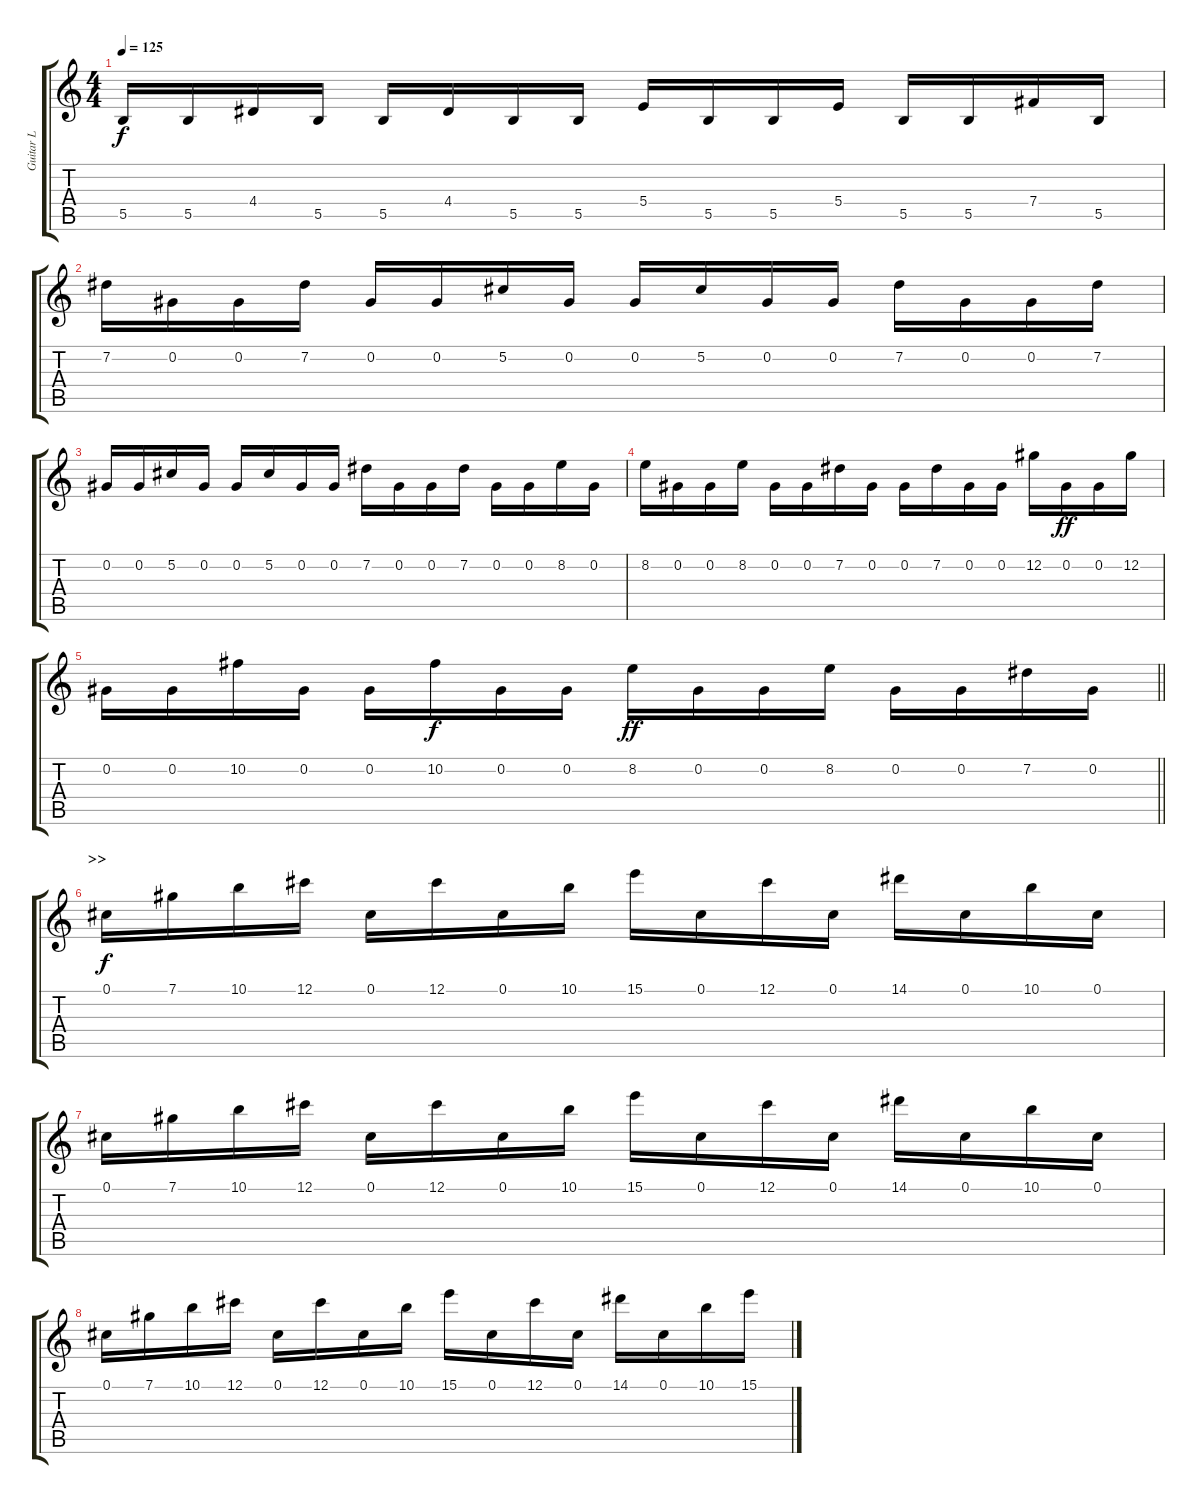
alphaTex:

\track ("Guitar L" "Guitar L") {instrument distortionguitar}
\staff {score tabs}
\tuning (Db4 Ab3 E3 B2 Gb2 Db2) {hide}
\ts (4 4)
\tempo 125
\clef g2
\ks c
5.5.16{dy f} 5.5.16 4.4.16 5.5.16 5.5.16 4.4.16 5.5.16 5.5.16 5.4.16 5.5.16 5.5.16 5.4.16 5.5.16 5.5.16 7.4.16 5.5.16 |
7.2.16 0.2.16 0.2.16 7.2.16 0.2.16 0.2.16 5.2.16 0.2.16 0.2.16 5.2.16 0.2.16 0.2.16 7.2.16 0.2.16 0.2.16 7.2.16 |
0.2.16 0.2.16 5.2.16 0.2.16 0.2.16 5.2.16 0.2.16 0.2.16 7.2.16 0.2.16 0.2.16 7.2.16 0.2.16 0.2.16 8.2.16 0.2.16 |
8.2.16 0.2.16 0.2.16 8.2.16 0.2.16 0.2.16 7.2.16 0.2.16 0.2.16 7.2.16 0.2.16 0.2.16 12.2.16 0.2.16{dy ff} 0.2.16 12.2.16 |
\barLineRight lightlight
0.2.16 0.2.16 10.2.16 0.2.16 0.2.16 10.2.16{dy f} 0.2.16 0.2.16 8.2.16{dy ff} 0.2.16 0.2.16 8.2.16 0.2.16 0.2.16 7.2.16 0.2.16 |
\section ("" ">>")
0.1.16{dy f} 7.1.16 10.1.16 12.1.16 0.1.16 12.1.16 0.1.16 10.1.16 15.1.16 0.1.16 12.1.16 0.1.16 14.1.16 0.1.16 10.1.16 0.1.16 |
0.1.16 7.1.16 10.1.16 12.1.16 0.1.16 12.1.16 0.1.16 10.1.16 15.1.16 0.1.16 12.1.16 0.1.16 14.1.16 0.1.16 10.1.16 0.1.16 |
0.1.16 7.1.16 10.1.16 12.1.16 0.1.16 12.1.16 0.1.16 10.1.16 15.1.16 0.1.16 12.1.16 0.1.16 14.1.16 0.1.16 10.1.16 15.1.16
